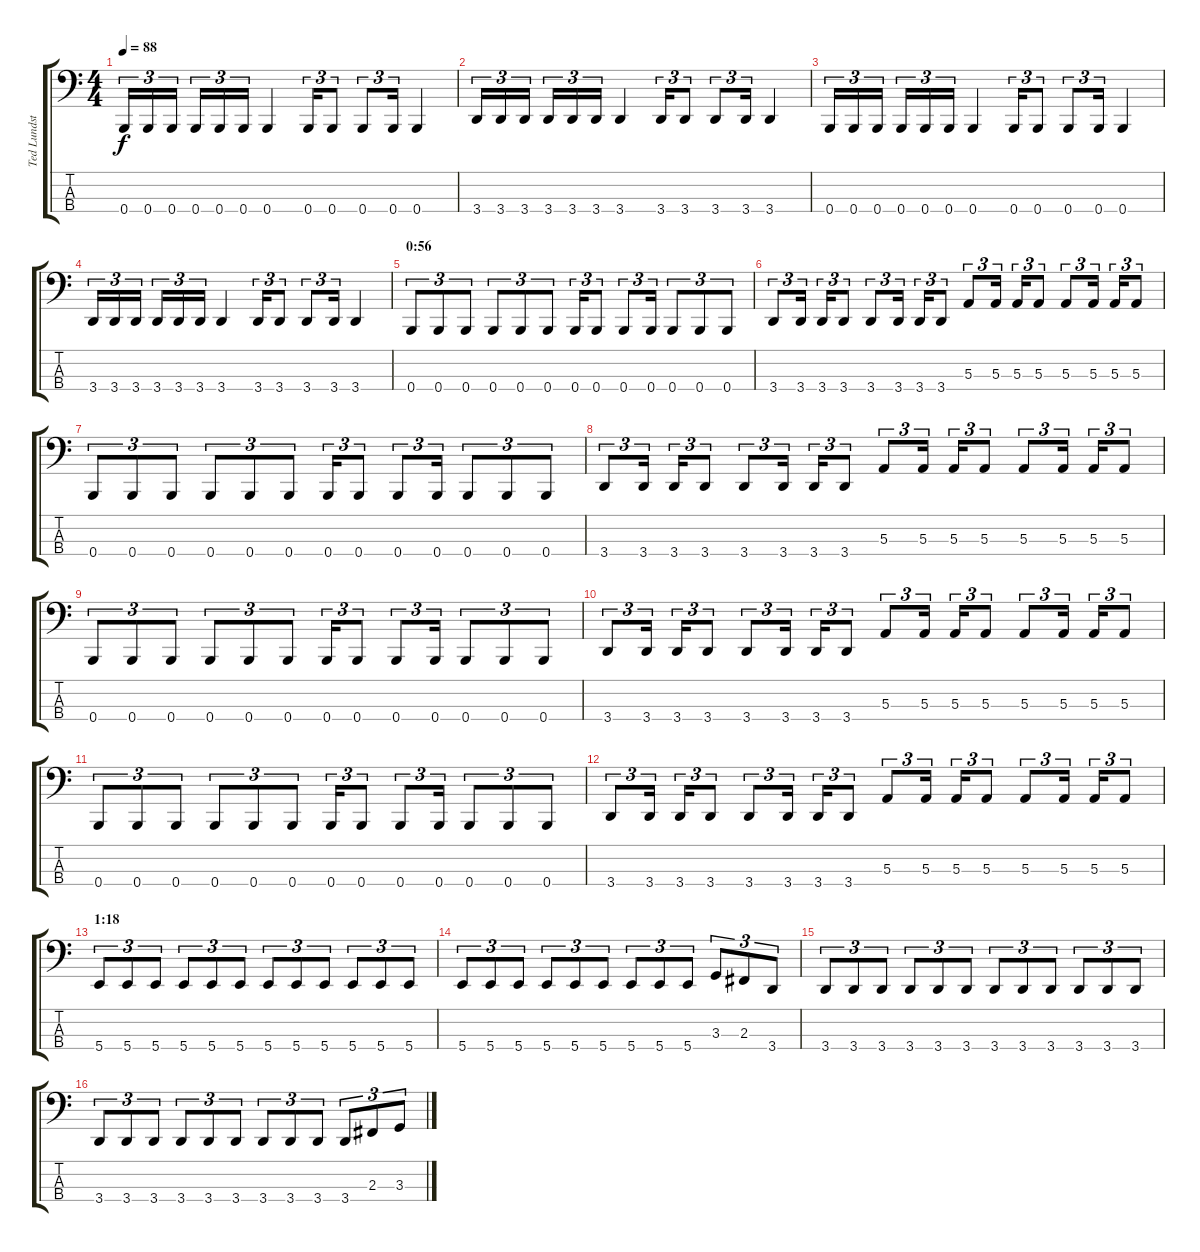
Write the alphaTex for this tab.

\track ("Ted Lundström" "Ted Lundst") {instrument electricbassfinger}
\staff {score tabs}
\tuning (D2 A1 E1 B0) {hide}
\ts (4 4)
\tempo 88
\clef f4
\ks c
0.4.16{tu (3 2) dy f} 0.4.16{tu (3 2)} 0.4.16{tu (3 2)} 0.4.16{tu (3 2)} 0.4.16{tu (3 2)} 0.4.16{tu (3 2)} 0.4.4 0.4.16{tu (3 2)} 0.4.8{tu (3 2)} 0.4.8{tu (3 2)} 0.4.16{tu (3 2)} 0.4.4 |
3.4.16{tu (3 2)} 3.4.16{tu (3 2)} 3.4.16{tu (3 2)} 3.4.16{tu (3 2)} 3.4.16{tu (3 2)} 3.4.16{tu (3 2)} 3.4.4 3.4.16{tu (3 2)} 3.4.8{tu (3 2)} 3.4.8{tu (3 2)} 3.4.16{tu (3 2)} 3.4.4 |
0.4.16{tu (3 2)} 0.4.16{tu (3 2)} 0.4.16{tu (3 2)} 0.4.16{tu (3 2)} 0.4.16{tu (3 2)} 0.4.16{tu (3 2)} 0.4.4 0.4.16{tu (3 2)} 0.4.8{tu (3 2)} 0.4.8{tu (3 2)} 0.4.16{tu (3 2)} 0.4.4 |
3.4.16{tu (3 2)} 3.4.16{tu (3 2)} 3.4.16{tu (3 2)} 3.4.16{tu (3 2)} 3.4.16{tu (3 2)} 3.4.16{tu (3 2)} 3.4.4 3.4.16{tu (3 2)} 3.4.8{tu (3 2)} 3.4.8{tu (3 2)} 3.4.16{tu (3 2)} 3.4.4 |
\section ("" "0:56")
0.4.8{tu (3 2)} 0.4.8{tu (3 2)} 0.4.8{tu (3 2)} 0.4.8{tu (3 2)} 0.4.8{tu (3 2)} 0.4.8{tu (3 2)} 0.4.16{tu (3 2)} 0.4.8{tu (3 2)} 0.4.8{tu (3 2)} 0.4.16{tu (3 2)} 0.4.8{tu (3 2)} 0.4.8{tu (3 2)} 0.4.8{tu (3 2)} |
3.4.8{tu (3 2)} 3.4.16{tu (3 2)} 3.4.16{tu (3 2)} 3.4.8{tu (3 2)} 3.4.8{tu (3 2)} 3.4.16{tu (3 2)} 3.4.16{tu (3 2)} 3.4.8{tu (3 2)} 5.3.8{tu (3 2)} 5.3.16{tu (3 2)} 5.3.16{tu (3 2)} 5.3.8{tu (3 2)} 5.3.8{tu (3 2)} 5.3.16{tu (3 2)} 5.3.16{tu (3 2)} 5.3.8{tu (3 2)} |
0.4.8{tu (3 2)} 0.4.8{tu (3 2)} 0.4.8{tu (3 2)} 0.4.8{tu (3 2)} 0.4.8{tu (3 2)} 0.4.8{tu (3 2)} 0.4.16{tu (3 2)} 0.4.8{tu (3 2)} 0.4.8{tu (3 2)} 0.4.16{tu (3 2)} 0.4.8{tu (3 2)} 0.4.8{tu (3 2)} 0.4.8{tu (3 2)} |
3.4.8{tu (3 2)} 3.4.16{tu (3 2)} 3.4.16{tu (3 2)} 3.4.8{tu (3 2)} 3.4.8{tu (3 2)} 3.4.16{tu (3 2)} 3.4.16{tu (3 2)} 3.4.8{tu (3 2)} 5.3.8{tu (3 2)} 5.3.16{tu (3 2)} 5.3.16{tu (3 2)} 5.3.8{tu (3 2)} 5.3.8{tu (3 2)} 5.3.16{tu (3 2)} 5.3.16{tu (3 2)} 5.3.8{tu (3 2)} |
0.4.8{tu (3 2)} 0.4.8{tu (3 2)} 0.4.8{tu (3 2)} 0.4.8{tu (3 2)} 0.4.8{tu (3 2)} 0.4.8{tu (3 2)} 0.4.16{tu (3 2)} 0.4.8{tu (3 2)} 0.4.8{tu (3 2)} 0.4.16{tu (3 2)} 0.4.8{tu (3 2)} 0.4.8{tu (3 2)} 0.4.8{tu (3 2)} |
3.4.8{tu (3 2)} 3.4.16{tu (3 2)} 3.4.16{tu (3 2)} 3.4.8{tu (3 2)} 3.4.8{tu (3 2)} 3.4.16{tu (3 2)} 3.4.16{tu (3 2)} 3.4.8{tu (3 2)} 5.3.8{tu (3 2)} 5.3.16{tu (3 2)} 5.3.16{tu (3 2)} 5.3.8{tu (3 2)} 5.3.8{tu (3 2)} 5.3.16{tu (3 2)} 5.3.16{tu (3 2)} 5.3.8{tu (3 2)} |
0.4.8{tu (3 2)} 0.4.8{tu (3 2)} 0.4.8{tu (3 2)} 0.4.8{tu (3 2)} 0.4.8{tu (3 2)} 0.4.8{tu (3 2)} 0.4.16{tu (3 2)} 0.4.8{tu (3 2)} 0.4.8{tu (3 2)} 0.4.16{tu (3 2)} 0.4.8{tu (3 2)} 0.4.8{tu (3 2)} 0.4.8{tu (3 2)} |
3.4.8{tu (3 2)} 3.4.16{tu (3 2)} 3.4.16{tu (3 2)} 3.4.8{tu (3 2)} 3.4.8{tu (3 2)} 3.4.16{tu (3 2)} 3.4.16{tu (3 2)} 3.4.8{tu (3 2)} 5.3.8{tu (3 2)} 5.3.16{tu (3 2)} 5.3.16{tu (3 2)} 5.3.8{tu (3 2)} 5.3.8{tu (3 2)} 5.3.16{tu (3 2)} 5.3.16{tu (3 2)} 5.3.8{tu (3 2)} |
\section ("" "1:18")
5.4.8{tu (3 2)} 5.4.8{tu (3 2)} 5.4.8{tu (3 2)} 5.4.8{tu (3 2)} 5.4.8{tu (3 2)} 5.4.8{tu (3 2)} 5.4.8{tu (3 2)} 5.4.8{tu (3 2)} 5.4.8{tu (3 2)} 5.4.8{tu (3 2)} 5.4.8{tu (3 2)} 5.4.8{tu (3 2)} |
5.4.8{tu (3 2)} 5.4.8{tu (3 2)} 5.4.8{tu (3 2)} 5.4.8{tu (3 2)} 5.4.8{tu (3 2)} 5.4.8{tu (3 2)} 5.4.8{tu (3 2)} 5.4.8{tu (3 2)} 5.4.8{tu (3 2)} 3.3.8{tu (3 2)} 2.3.8{tu (3 2)} 3.4.8{tu (3 2)} |
3.4.8{tu (3 2)} 3.4.8{tu (3 2)} 3.4.8{tu (3 2)} 3.4.8{tu (3 2)} 3.4.8{tu (3 2)} 3.4.8{tu (3 2)} 3.4.8{tu (3 2)} 3.4.8{tu (3 2)} 3.4.8{tu (3 2)} 3.4.8{tu (3 2)} 3.4.8{tu (3 2)} 3.4.8{tu (3 2)} |
3.4.8{tu (3 2)} 3.4.8{tu (3 2)} 3.4.8{tu (3 2)} 3.4.8{tu (3 2)} 3.4.8{tu (3 2)} 3.4.8{tu (3 2)} 3.4.8{tu (3 2)} 3.4.8{tu (3 2)} 3.4.8{tu (3 2)} 3.4.8{tu (3 2)} 2.3.8{tu (3 2)} 3.3.8{tu (3 2)}
